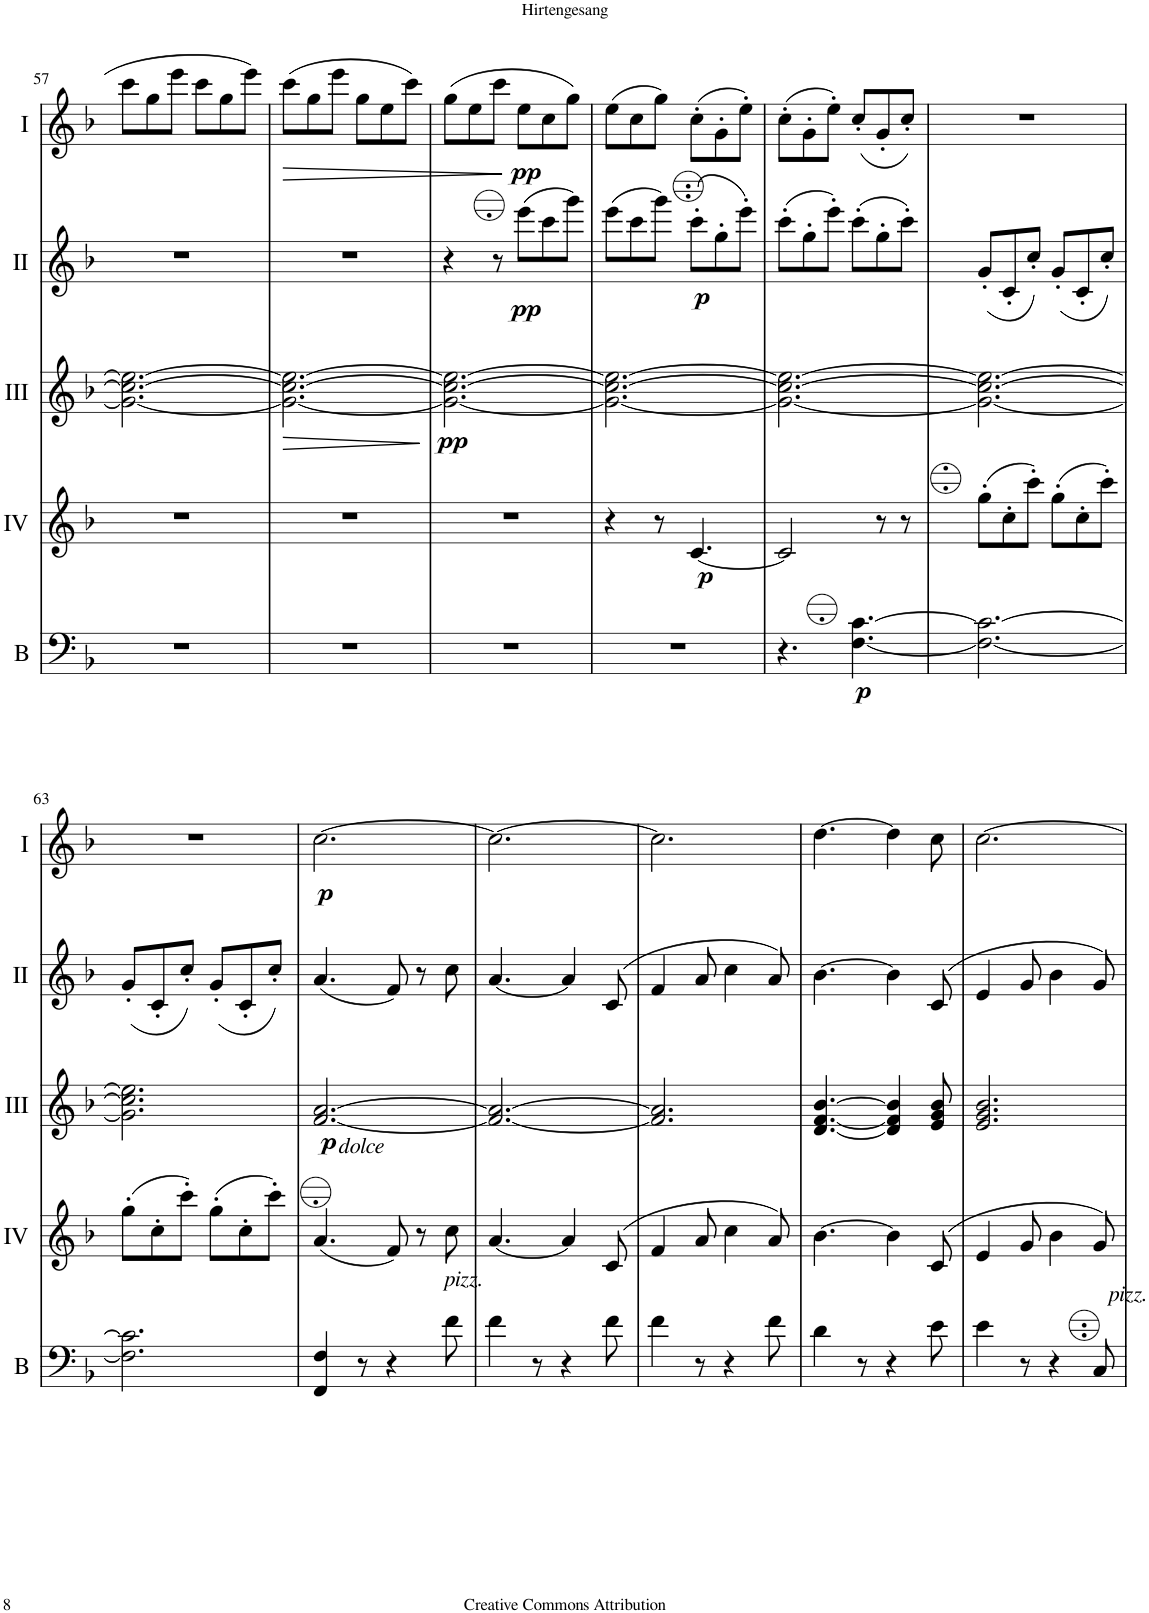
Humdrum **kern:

**kern	**dynam	**kern	**dynam	**kern	**dynam	**kern	**dynam	**kern	**dynam
*part5	*part5	*part4	*part4	*part3	*part3	*part2	*part2	*part1	*part1
*staff5	*staff5	*staff4	*staff4	*staff3	*staff3	*staff2	*staff2	*staff1	*staff1
*I"Bass	*	*I"Acc. 4	*	*I"Acc. 3	*	*I"Acc. 2	*	*I"Acc. 1	*
*I'B	*	*	*	*	*	*	*	*	*
!!LO:PB:g=z
*clefF4	*	*clefG2	*	*clefG2	*	*clefG2	*	*clefG2	*
*Trd7c12	*	*Trd7c12	*	*Trd7c12	*	*	*	*	*
*k[b-]	*	*k[b-]	*	*k[b-]	*	*k[b-]	*	*k[b-]	*
*M6/8	*	*M6/8	*	*M6/8	*	*M6/8	*	*M6/8	*
=57	=57	=57	=57	=57	=57	=57	=57	=57	=57
2.r	.	2.r	.	2.g\_ 2.cc\_ 2.ee\_	.	2.r	.	8ccc\L	.
.	.	.	.	.	.	.	.	8gg\	.
.	.	.	.	.	.	.	.	8eee\J	.
.	.	.	.	.	.	.	.	8ccc\L	.
.	.	.	.	.	.	.	.	8gg\	.
.	.	.	.	.	.	.	.	8eee\J	.
=58	=58	=58	=58	=58	=58	=58	=58	=58	=58
!	!	!	!	!	!LO:HP:b	!	!	!	!LO:HP:b
2.r	.	2.r	.	2.g\_ 2.cc\_ 2.ee\_	>	2.r	.	(8ccc\L	>
.	.	.	.	.	.	.	.	8gg\	.
.	.	.	.	.	.	.	.	8eee\J	.
.	.	.	.	.	.	.	.	8gg\L	.
.	.	.	.	.	.	.	.	8ee\	.
.	.	.	.	.	.	.	.	8ccc\J)	.
.	.	.	.	.	]	.	.	.	.
=59	=59	=59	=59	=59	=59	=59	=59	=59	=59
!	!	!	!	!	!LO:DY:b	!	!	!	!
2.r	.	2.r	.	2.g\_ 2.cc\_ 2.ee\_	pp	4r	.	(8gg\L	.
.	.	.	.	.	.	.	.	8ee\	.
.	.	.	.	.	.	8r	.	8ccc\J	.
!	!	!	!	!	!	!	!LO:DY:b	!	!LO:DY:n=1:b
.	.	.	.	.	.	(8ee\L	pp	8ee\L	] pp
.	.	.	.	.	.	8cc\	.	8cc\	.
.	.	.	.	.	.	8gg\J)	.	8gg\J)	.
=60	=60	=60	=60	=60	=60	=60	=60	=60	=60
2.r	.	4r	.	2.g\_ 2.cc\_ 2.ee\_	.	(8ee\L	.	(8ee\L	.
.	.	.	.	.	.	8cc\	.	8cc\	.
.	.	8r	.	.	.	8gg\J)	.	8gg\J)	.
!	!	!	!LO:DY:b	!	!	!	!LO:DY:b	!	!
.	.	[4.c/	p	.	.	(8cc'\L	p	(8cc'\L	.
.	.	.	.	.	.	8g'\	.	8g'\	.
.	.	.	.	.	.	8ee'\J)	.	8ee'\J)	.
=61	=61	=61	=61	=61	=61	=61	=61	=61	=61
4.r	.	2c/]	.	2.g\_ 2.cc\_ 2.ee\_	.	(8cc'\L	.	(8cc'\L	.
.	.	.	.	.	.	8g'\	.	8g'\	.
.	.	.	.	.	.	8ee'\J)	.	8ee'\J)	.
!	!LO:DY:b	!	!	!	!	!	!	!	!
[4.F\ [4.c\	p	.	.	.	.	(8cc'\L	.	(8cc'/L	.
.	.	8r	.	.	.	8g'\	.	8g'/	.
.	.	8r	.	.	.	8cc'\J)	.	8cc'/J)	.
=62	=62	=62	=62	=62	=62	=62	=62	=62	=62
2.F\_ 2.c\_	.	(8gg'\L	.	2.g\_ 2.cc\_ 2.ee\_	.	(8G'/L	.	2.r	.
.	.	8cc'\	.	.	.	8C'/	.	.	.
.	.	8ccc'\J)	.	.	.	8c'/J)	.	.	.
.	.	(8gg'\L	.	.	.	(8G'/L	.	.	.
.	.	8cc'\	.	.	.	8C'/	.	.	.
.	.	8ccc'\J)	.	.	.	8c'/J)	.	.	.
!!LO:LB:g=z
=63	=63	=63	=63	=63	=63	=63	=63	=63	=63
2.F\] 2.c\]	.	(8gg'\L	.	2.g\] 2.cc\] 2.ee\]	.	(8G'/L	.	2.r	.
.	.	8cc'\	.	.	.	8C'/	.	.	.
.	.	8ccc'\J)	.	.	.	8c'/J)	.	.	.
.	.	(8gg'\L	.	.	.	(8G'/L	.	.	.
.	.	8cc'\	.	.	.	8C'/	.	.	.
.	.	8ccc'\J)	.	.	.	8c'/J)	.	.	.
=64	=64	=64	=64	=64	=64	=64	=64	=64	=64
!	!	!	!	!LO:TX:b:i:t=dolce	!	!	!	!	!
!	!	!	!	!	!LO:DY:b	!	!	!	!LO:DY:b
4FF/ 4F/	.	(4.a/	.	[2.f/ [2.a/	p	(4.A/	.	[2.cc\	p
8r	.	.	.	.	.	.	.	.	.
4r	.	8f/)	.	.	.	8F/)	.	.	.
.	.	8r	.	.	.	8r	.	.	.
!LO:TX:a:i:t=pizz.	!	!	!	!	!	!	!	!	!
8f\	.	8cc\	.	.	.	8c\	.	.	.
=65	=65	=65	=65	=65	=65	=65	=65	=65	=65
4f\	.	[4.a/	.	2.f/_ 2.a/_	.	[4.A/	.	2.cc\_	.
8r	.	.	.	.	.	.	.	.	.
4r	.	4a/]	.	.	.	4A/]	.	.	.
8f\	.	(8c/	.	.	.	(8C/	.	.	.
=66	=66	=66	=66	=66	=66	=66	=66	=66	=66
4f\	.	4f/	.	2.f/] 2.a/]	.	4F/	.	2.cc\]	.
8r	.	8a/	.	.	.	8A/	.	.	.
4r	.	4cc\	.	.	.	4c\	.	.	.
8f\	.	8a/)	.	.	.	8A/)	.	.	.
=67	=67	=67	=67	=67	=67	=67	=67	=67	=67
4d\	.	[4.b-\	.	[4.d/ [4.f/ [4.b-/	.	[4.B-\	.	[4.dd\	.
8r	.	.	.	.	.	.	.	.	.
4r	.	4b-\]	.	4d/] 4f/] 4b-/]	.	4B-\]	.	4dd\]	.
8e\	.	(8c/	.	8e/ 8g/ 8b-/	.	(8C/	.	8cc\	.
=68	=68	=68	=68	=68	=68	=68	=68	=68	=68
4e\	.	4e/	.	2.e/ 2.g/ 2.b-/	.	4E/	.	[2.cc\	.
8r	.	8g/	.	.	.	8G/	.	.	.
4r	.	4b-\	.	.	.	4B-\	.	.	.
!LO:TX:a:i:t=pizz.	!	!	!	!	!	!	!	!	!
8C/	.	8g/)	.	.	.	8G/)	.	.	.
=	=	=	=	=	=	=	=	=	=
*-	*-	*-	*-	*-	*-	*-	*-	*-	*-
